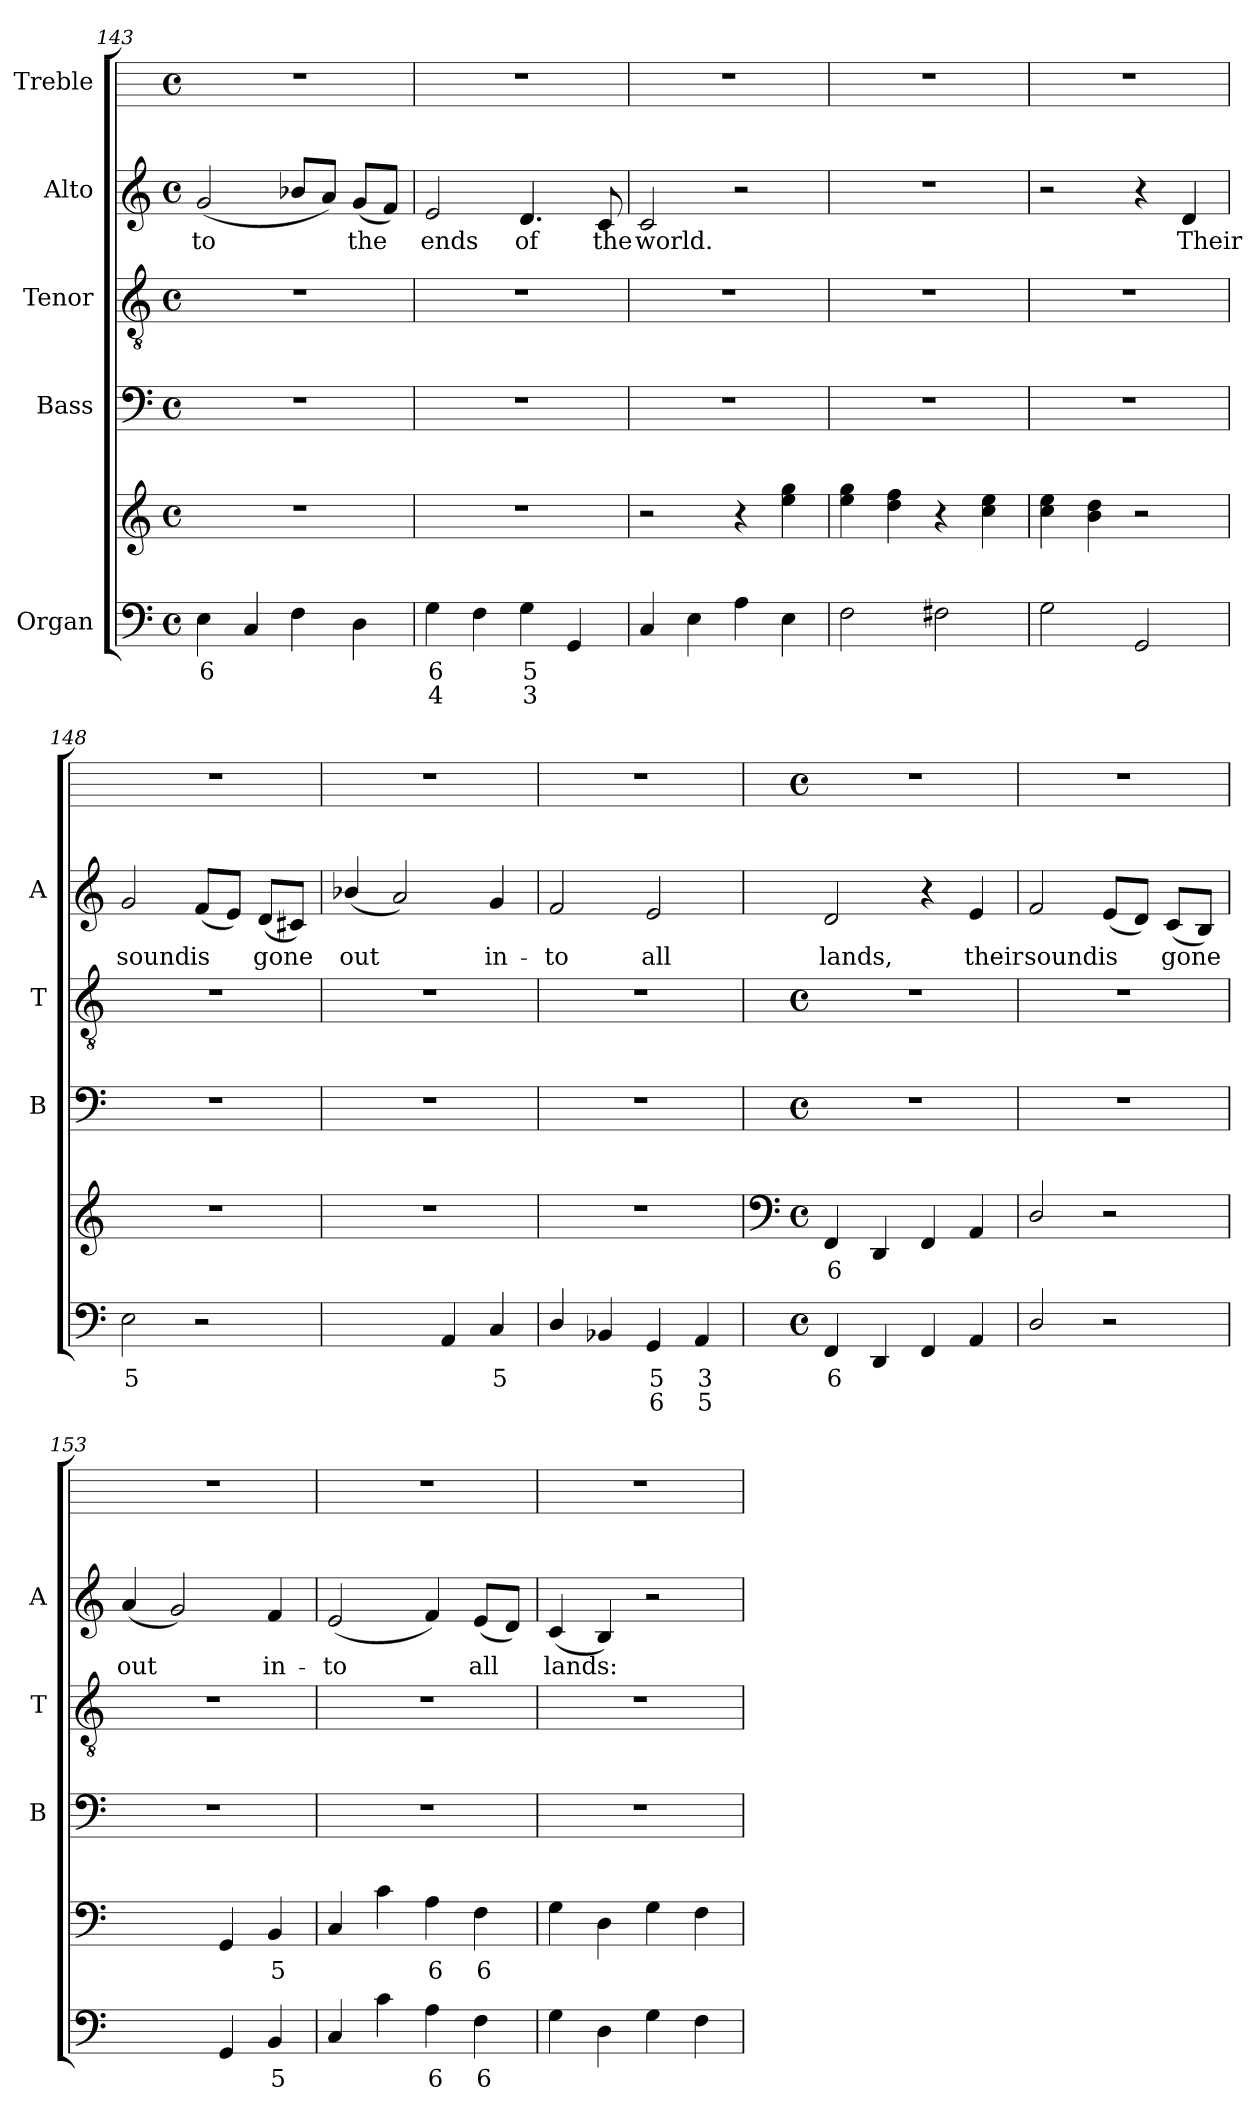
**kern	**text	**text	**kern	**text	**kern	**kern	**kern	**text	**kern
*part5	*part5	*part5	*part5	*part5	*part4	*part3	*part2	*part2	*part1
*staff6	*staff6	*staff6	*staff5	*staff5	*staff4	*staff3	*staff2	*staff2	*staff1
*I"Organ	*	*	*	*	*I"Bass	*I"Tenor	*I"Alto	*	*I"Treble
*	*	*	*	*	*I'B	*I'T	*I'A	*	*
!!LO:LB:g=z
*clefF4	*	*	*clefG2	*	*clefF4	*clefGv2	*clefG2	*	*
*k[]	*	*	*k[]	*	*k[]	*k[]	*k[]	*	*
*C:	*	*	*C:	*	*C:	*C:	*C:	*	*
*M4/4	*	*	*M4/4	*	*M4/4	*M4/4	*M4/4	*	*M4/4
*met(c)	*	*	*met(c)	*	*met(c)	*met(c)	*met(c)	*	*met(c)
=143	=143	=143	=143	=143	=143	=143	=143	=143	=143
!	!LO:LY:b	!	!	!	!	!	!	!LO:LY:b	!
4E	6	.	1r	.	1r	1r	(<2g	-to	1r
4C	.	.	.	.	.	.	.	.	.
4F	.	.	.	.	.	.	8b-XL	.	.
.	.	.	.	.	.	.	8aJ)	.	.
!	!	!	!	!	!	!	!	!LO:LY:b	!
4D	.	.	.	.	.	.	(<8gL	the	.
.	.	.	.	.	.	.	8fJ)	.	.
=144	=144	=144	=144	=144	=144	=144	=144	=144	=144
!	!LO:LY:b	!LO:LY:b	!	!	!	!	!	!LO:LY:b	!
4G	6	4	1r	.	1r	1r	2e	ends	1r
4F	.	.	.	.	.	.	.	.	.
!	!LO:LY:b	!LO:LY:b	!	!	!	!	!	!LO:LY:b	!
4G	5	3	.	.	.	.	4.d	of	.
4GG	.	.	.	.	.	.	.	.	.
!	!	!	!	!	!	!	!	!LO:LY:b	!
.	.	.	.	.	.	.	8c	the	.
=145	=145	=145	=145	=145	=145	=145	=145	=145	=145
!	!	!	!	!	!	!	!	!LO:LY:b	!
4C	.	.	2r	.	1r	1r	2c	world.	1r
4E	.	.	.	.	.	.	.	.	.
4A	.	.	4r	.	.	.	2r	.	.
4E	.	.	4ee 4gg	.	.	.	.	.	.
=146	=146	=146	=146	=146	=146	=146	=146	=146	=146
2F	.	.	4ee 4gg	.	1r	1r	1r	.	1r
.	.	.	4dd 4ff	.	.	.	.	.	.
2F#X	.	.	4r	.	.	.	.	.	.
.	.	.	4cc 4ee	.	.	.	.	.	.
=147	=147	=147	=147	=147	=147	=147	=147	=147	=147
2G	.	.	4cc 4ee	.	1r	1r	2r	.	1r
.	.	.	4b 4dd	.	.	.	.	.	.
2GG	.	.	2r	.	.	.	4r	.	.
!	!	!	!	!	!	!	!	!LO:LY:b	!
.	.	.	.	.	.	.	4d	Their	.
=148	=148	=148	=148	=148	=148	=148	=148	=148	=148
!	!LO:LY:b	!	!	!	!	!	!	!LO:LY:b	!
2E	5	.	1r	.	1r	1r	2g	sound	1r
!	!	!	!	!	!	!	!	!LO:LY:b	!
2r	.	.	.	.	.	.	(<8fL	is	.
.	.	.	.	.	.	.	8eJ)	.	.
!	!	!	!	!	!	!	!	!LO:LY:b	!
.	.	.	.	.	.	.	(<8dL	gone	.
.	.	.	.	.	.	.	8c#XJ)	.	.
=149	=149	=149	=149	=149	=149	=149	=149	=149	=149
!	!LO:LY:b	!	!	!	!	!	!	!LO:LY:b	!
[4C#Xyy	7	.	1r	.	1r	1r	(<4b-X/	out	1r
!	!LO:LY:b	!	!	!	!	!	!	!	!
4C#yy]	6	.	.	.	.	.	2a)	.	.
4AA	.	.	.	.	.	.	.	.	.
!	!LO:LY:b	!	!	!	!	!	!	!LO:LY:b	!
4C#	5	.	.	.	.	.	4g	in-	.
=150	=150	=150	=150	=150	=150	=150	=150	=150	=150
!	!	!	!	!	!	!	!	!LO:LY:b	!
4D/	.	.	1r	.	1r	1r	2f	-to	1r
4BB-X	.	.	.	.	.	.	.	.	.
!	!LO:LY:b	!LO:LY:b	!	!	!	!	!	!LO:LY:b	!
4GG	5	6	.	.	.	.	2e	all	.
!	!LO:LY:b	!LO:LY:b	!	!	!	!	!	!	!
4AA	3	5	.	.	.	.	.	.	.
!!LO:LB:g=z
=151	=151	=151	=151	=151	=151	=151	=151	=151	=151
*	*	*	*clefF4	*	*	*	*	*	*
*k[]	*	*	*k[]	*	*	*	*	*	*
*C:	*	*	*C:	*	*	*	*	*	*
*M4/4	*	*	*M4/4	*	*M4/4	*M4/4	*	*	*M4/4
*met(c)	*	*	*met(c)	*	*met(c)	*met(c)	*	*	*met(c)
!	!LO:LY:b	!	!	!LO:LY:b	!	!	!	!LO:LY:b	!
4FF	6	.	4FF	6	1r	1r	2d	lands,	1r
4DD	.	.	4DD	.	.	.	.	.	.
4FF	.	.	4FF	.	.	.	4r	.	.
!	!	!	!	!	!	!	!	!LO:LY:b	!
4AA	.	.	4AA	.	.	.	4e	their	.
=152	=152	=152	=152	=152	=152	=152	=152	=152	=152
!	!	!	!	!	!	!	!	!LO:LY:b	!
2D/	.	.	2D/	.	1r	1r	2f	sound	1r
!	!	!	!	!	!	!	!	!LO:LY:b	!
2r	.	.	2r	.	.	.	(<8eL	is	.
.	.	.	.	.	.	.	8dJ)	.	.
!	!	!	!	!	!	!	!	!LO:LY:b	!
.	.	.	.	.	.	.	(<8cL	gone	.
.	.	.	.	.	.	.	8BJ)	.	.
=153	=153	=153	=153	=153	=153	=153	=153	=153	=153
!	!LO:LY:b	!	!	!LO:LY:b	!	!	!	!LO:LY:b	!
[4BByy	7	.	[4BByy	7	1r	1r	(<4a	out	1r
!	!LO:LY:b	!	!	!LO:LY:b	!	!	!	!	!
4BByy]	6	.	4BByy]	6	.	.	2g)	.	.
4GG	.	.	4GG	.	.	.	.	.	.
!	!LO:LY:b	!	!	!LO:LY:b	!	!	!	!LO:LY:b	!
4BB	5	.	4BB	5	.	.	4f	in-	.
=154	=154	=154	=154	=154	=154	=154	=154	=154	=154
!	!	!	!	!	!	!	!	!LO:LY:b	!
4C	.	.	4C	.	1r	1r	(<2e	-to	1r
4c	.	.	4c	.	.	.	.	.	.
!	!LO:LY:b	!	!	!LO:LY:b	!	!	!	!	!
4A	6	.	4A	6	.	.	4f)	.	.
!	!LO:LY:b	!	!	!LO:LY:b	!	!	!	!LO:LY:b	!
4F	6	.	4F	6	.	.	(<8eL	all	.
.	.	.	.	.	.	.	8dJ)	.	.
=155	=155	=155	=155	=155	=155	=155	=155	=155	=155
!	!	!	!	!	!	!	!	!LO:LY:b	!
4G	.	.	4G	.	1r	1r	(<4c	lands:	1r
4D	.	.	4D	.	.	.	4B)	.	.
4G	.	.	4G	.	.	.	2r	.	.
4F	.	.	4F	.	.	.	.	.	.
=	=	=	=	=	=	=	=	=	=
*-	*-	*-	*-	*-	*-	*-	*-	*-	*-
